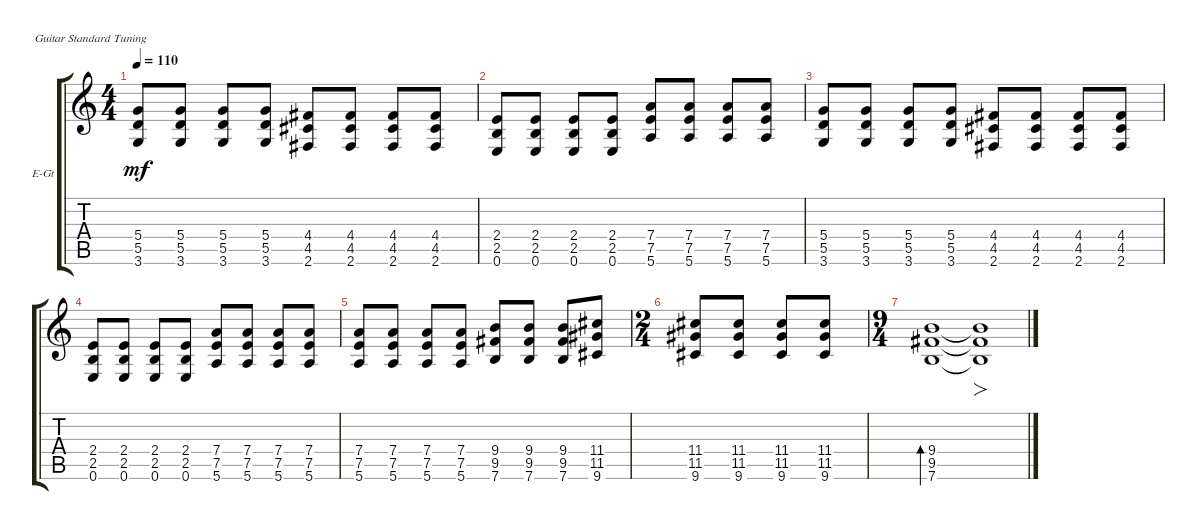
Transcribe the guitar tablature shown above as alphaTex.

\defaultSystemsLayout 4
\bracketExtendMode groupsimilarinstruments
\firstSystemTrackNameOrientation horizontal
\otherSystemsTrackNameOrientation horizontal
\track ("Guitare" "E-Gt") {instrument electricguitarclean}
\staff {score tabs}
\tuning (E4 B3 G3 D3 A2 E2)
\ts (4 4)
\tempo 110
\clef g2
\ks c
(5.4 5.5 3.6).8{dy mf} (3.6 5.5 5.4).8 (5.4 3.6 5.5).8 (5.4 5.5 3.6).8 (4.4 4.5 2.6).8 (4.4 4.5 2.6).8 (4.4 4.5 2.6).8 (4.4 4.5 2.6).8 |
(2.4 2.5 0.6).8 (2.4 2.5 0.6).8 (2.4 2.5 0.6).8 (2.4 2.5 0.6).8 (7.4 7.5 5.6).8 (7.4 7.5 5.6).8 (7.4 7.5 5.6).8 (7.4 7.5 5.6).8 |
(5.4 5.5 3.6).8 (3.6 5.5 5.4).8 (5.4 3.6 5.5).8 (5.4 5.5 3.6).8 (4.4 4.5 2.6).8 (4.4 4.5 2.6).8 (4.4 4.5 2.6).8 (4.4 4.5 2.6).8 |
(2.4 2.5 0.6).8 (2.4 2.5 0.6).8 (2.4 2.5 0.6).8 (2.4 2.5 0.6).8 (7.4 7.5 5.6).8 (7.4 7.5 5.6).8 (7.4 7.5 5.6).8 (7.4 7.5 5.6).8 |
(7.4 7.5 5.6).8 (7.4 7.5 5.6).8 (7.4 7.5 5.6).8 (5.6 7.4 7.5).8 (7.6 9.5 9.4).8 (7.6 9.4 9.5).8 (7.6 9.4 9.5).8 (9.6 11.5 11.4).8 |
\ts (2 4)
(9.6 11.4 11.5).8 (9.6 11.4 11.5).8 (9.6 11.4 11.5).8 (9.6 11.4 11.5).8 |
\ts (9 4)
(7.6 9.5 9.4).1{bd 73} (7.6{t} 9.5{t} 9.4{t}).1{fo}
